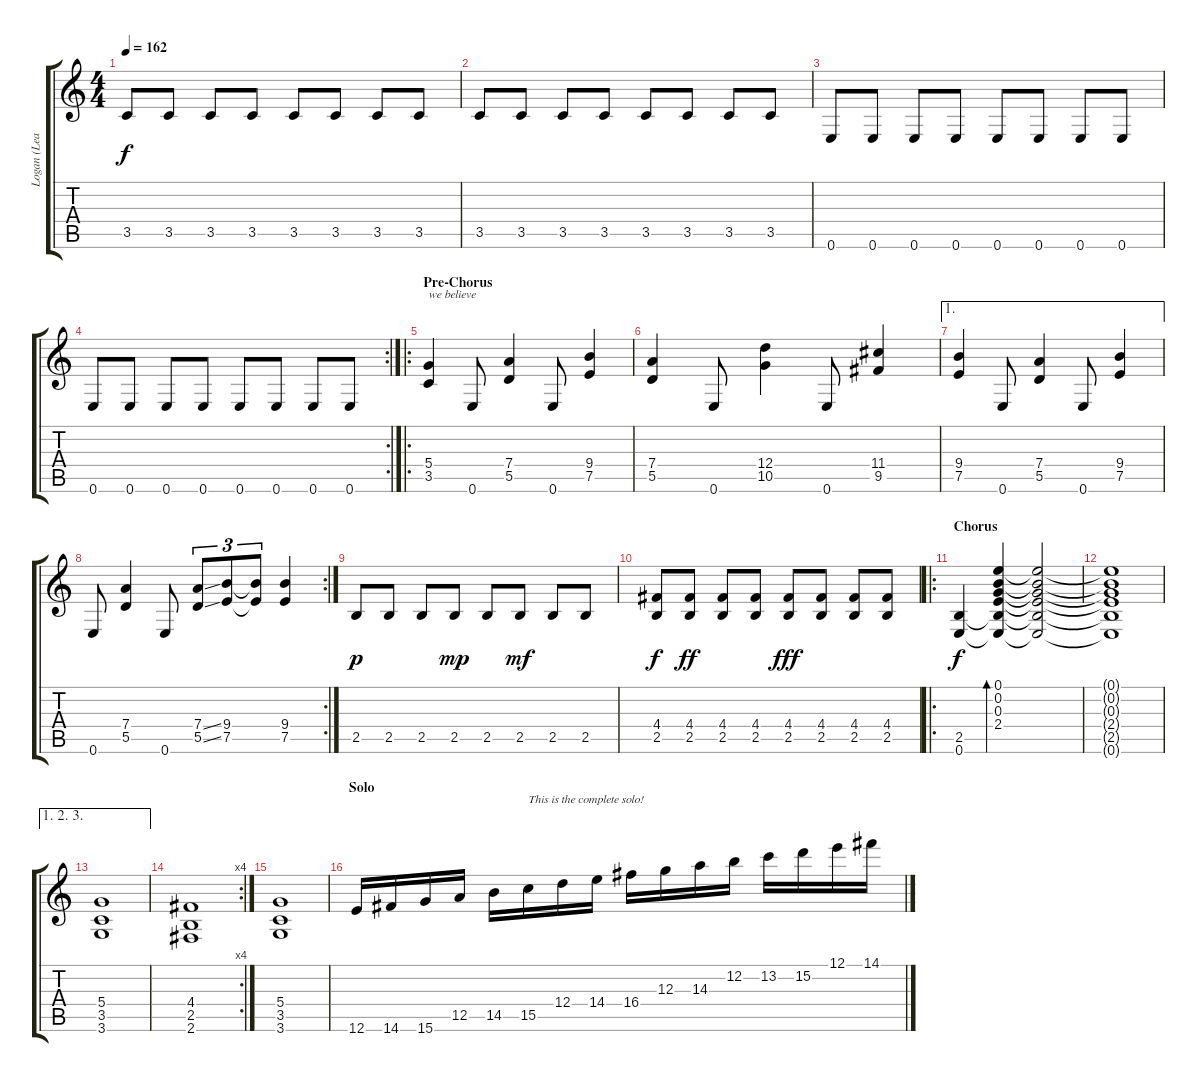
\track ("Logan (Lead)" "Logan (Lea") {instrument distortionguitar}
\staff {score tabs}
\tuning (E4 B3 G3 D3 A2 E2) {hide}
\ts (4 4)
\tempo 162
\clef g2
\ks c
3.5.8{dy f} 3.5.8 3.5.8 3.5.8 3.5.8 3.5.8 3.5.8 3.5.8 |
3.5.8 3.5.8 3.5.8 3.5.8 3.5.8 3.5.8 3.5.8 3.5.8 |
0.6.8 0.6.8 0.6.8 0.6.8 0.6.8 0.6.8 0.6.8 0.6.8 |
\rc 2
0.6.8 0.6.8 0.6.8 0.6.8 0.6.8 0.6.8 0.6.8 0.6.8 |
\ro
\section ("" "Pre-Chorus")
(5.4 3.5).4{txt "we believe"} 0.6.8 (7.4 5.5).4 0.6.8 (9.4 7.5).4 |
(7.4 5.5).4 0.6.8 (12.4 10.5).4 0.6.8 (11.4 9.5).4 |
\ae 1
(9.4 7.5).4 0.6.8 (7.4 5.5).4 0.6.8 (9.4 7.5).4 |
\rc 2
0.6.8 (7.4 5.5).4 0.6.8 (7.4{ss} 5.5{ss}).8{tu (3 2)} (9.4 7.5).8{tu (3 2)} (9.4{t} 7.5{t}).8{tu (3 2)} (9.4 7.5).4 |
2.5.8{dy p} 2.5.8 2.5.8 2.5.8{dy mp} 2.5.8 2.5.8{dy mf} 2.5.8 2.5.8 |
(4.4 2.5).8{dy f} (4.4 2.5).8{dy ff} (4.4 2.5).8 (4.4 2.5).8 (4.4 2.5).8{dy fff} (4.4 2.5).8 (4.4 2.5).8 (4.4 2.5).8 |
\ro
\section ("" "Chorus")
(2.5 0.6).4{dy f} (0.1 0.2 0.3 2.4 2.5{t} 0.6{t}).4{bd 240} (0.1{t} 0.2{t} 0.3{t} 2.4{t} 2.5{t} 0.6{t}).2 |
(0.1{t} 0.2{t} 0.3{t} 2.4{t} 2.5{t} 0.6{t}).1 |
\ae (1 2 3)
(5.4 3.5 3.6).1 |
\rc 4
(4.4 2.5 2.6).1 |
(5.4 3.5 3.6).1 |
\section ("" "Solo")
12.6.16 14.6.16 15.6.16 12.5.16 14.5.16 15.5.16{txt "This is the complete solo!"} 12.4.16 14.4.16 16.4.16 12.3.16 14.3.16 12.2.16 13.2.16 15.2.16 12.1.16 14.1.16
